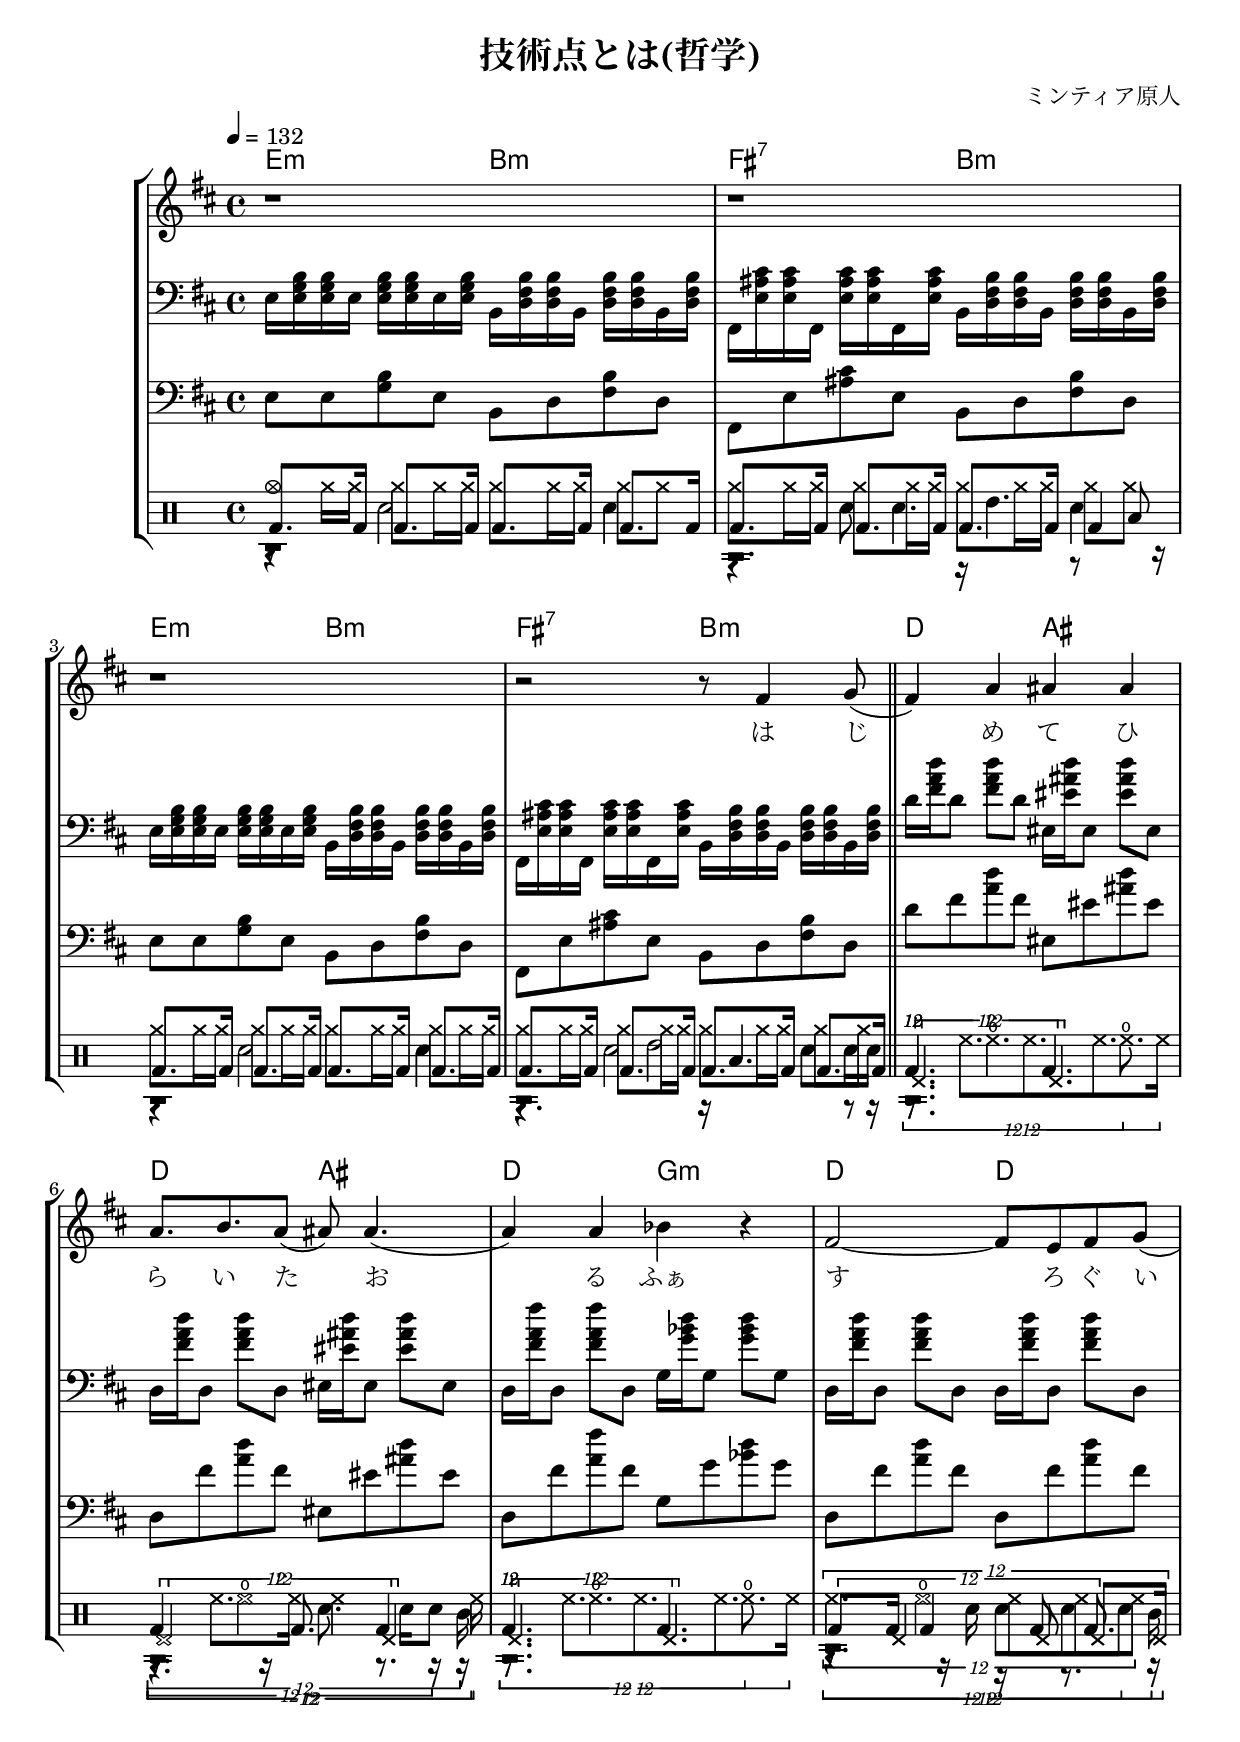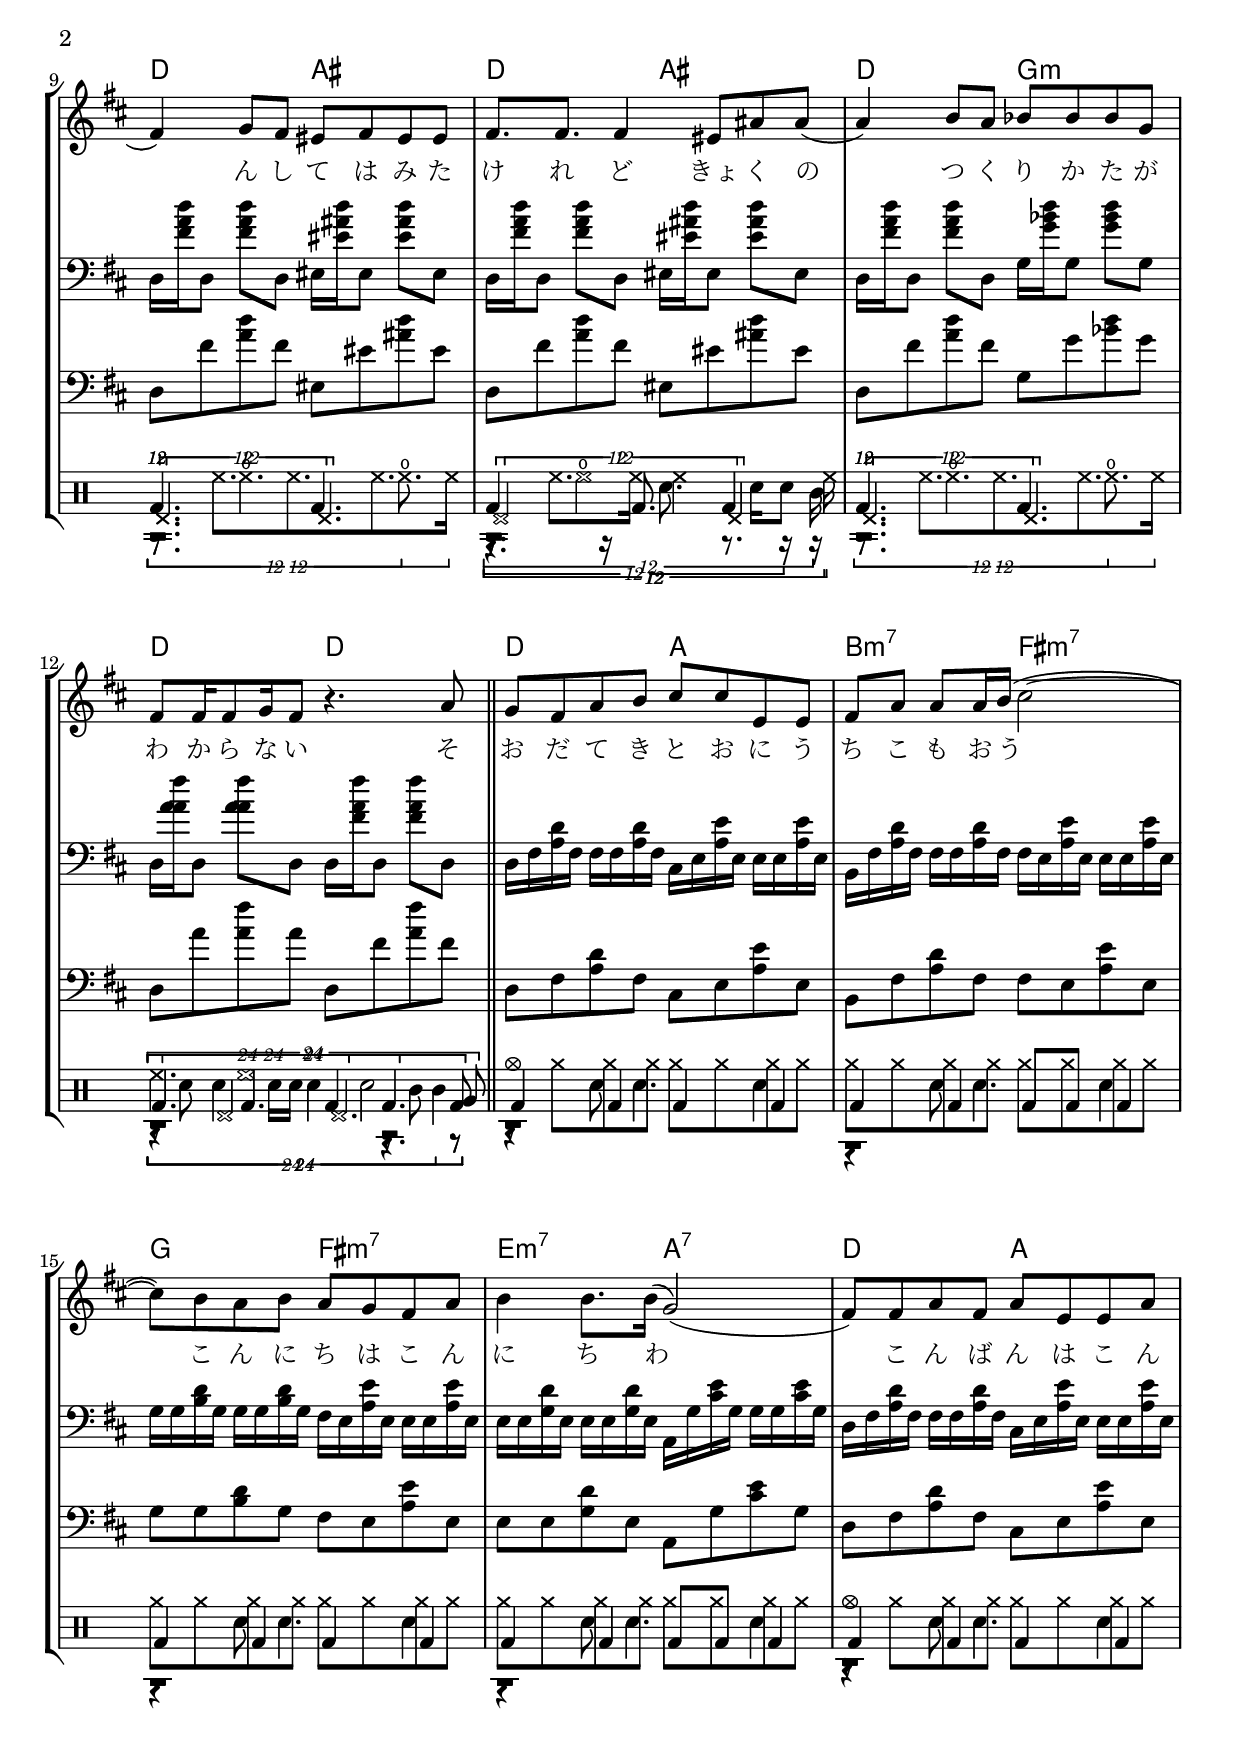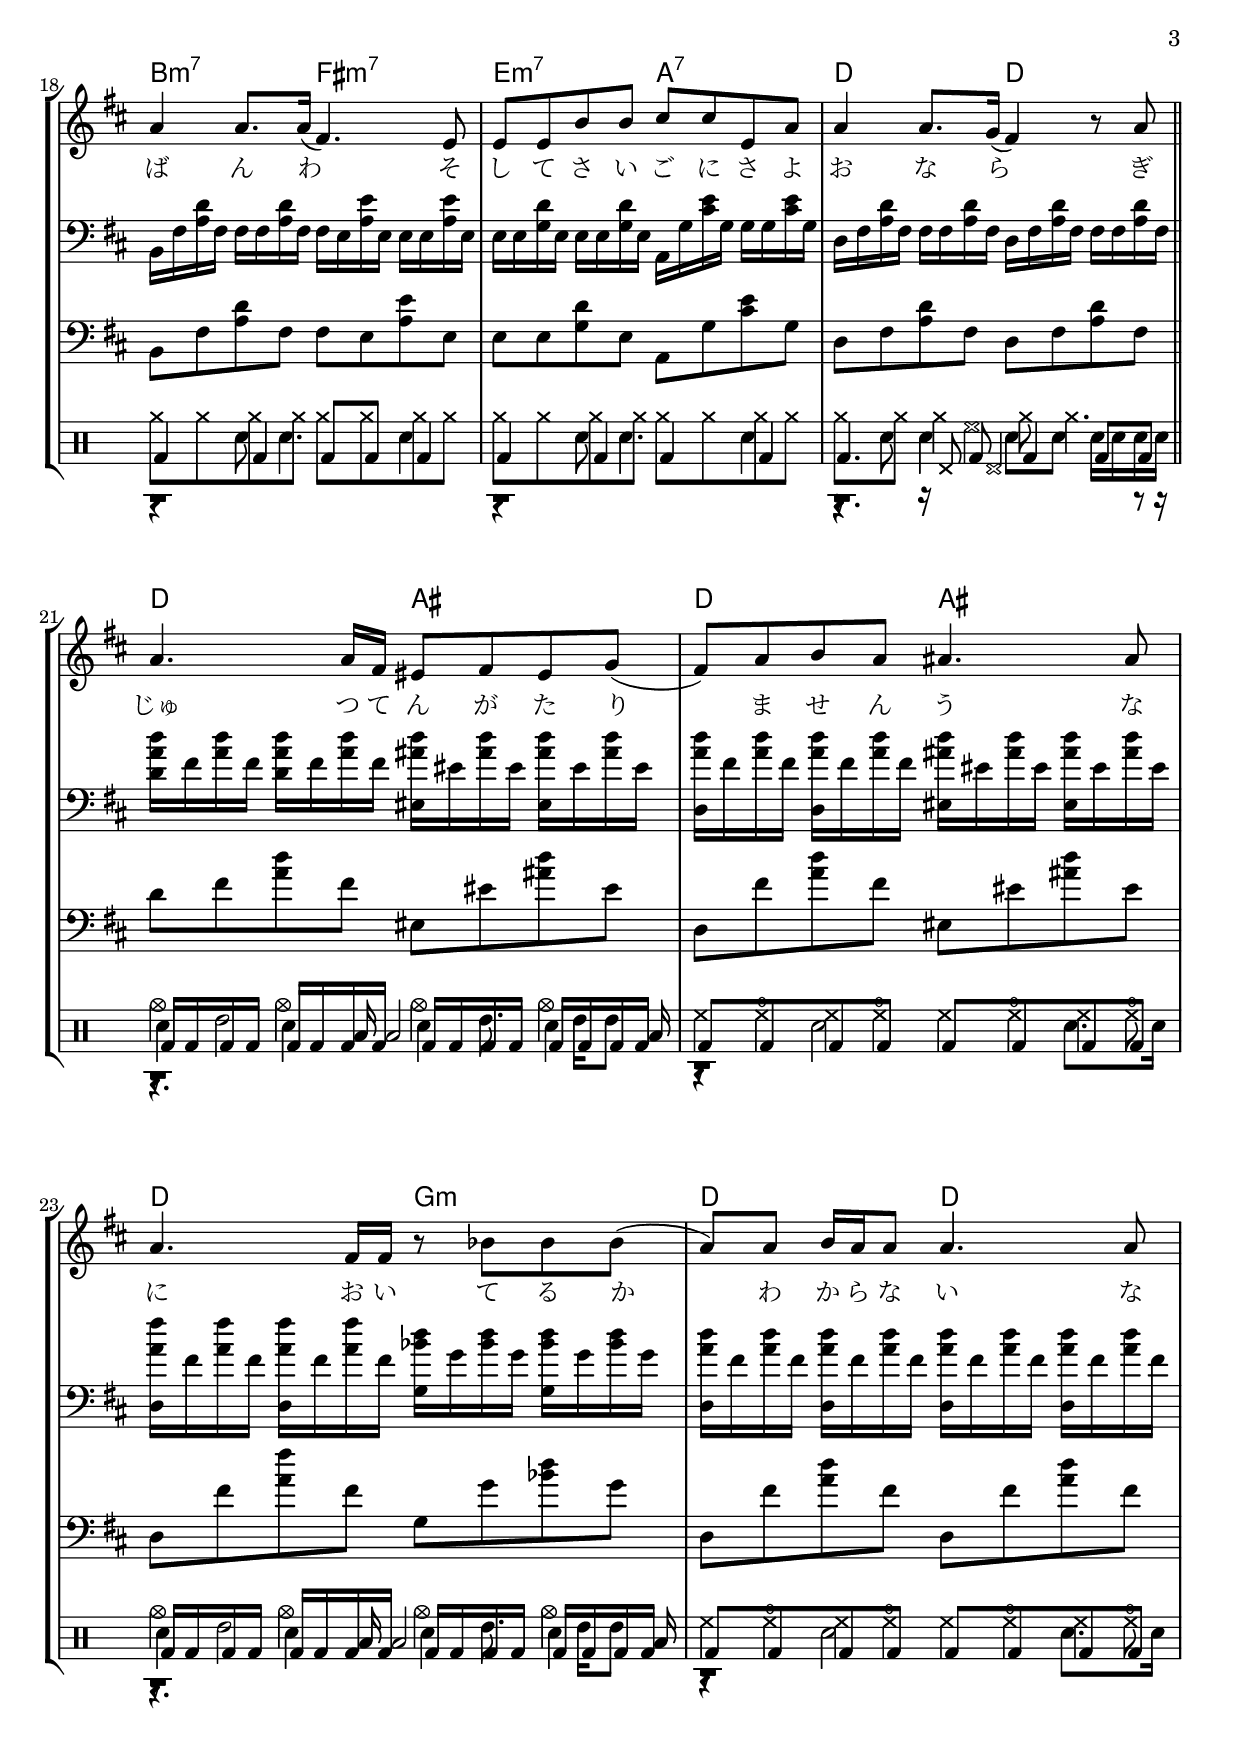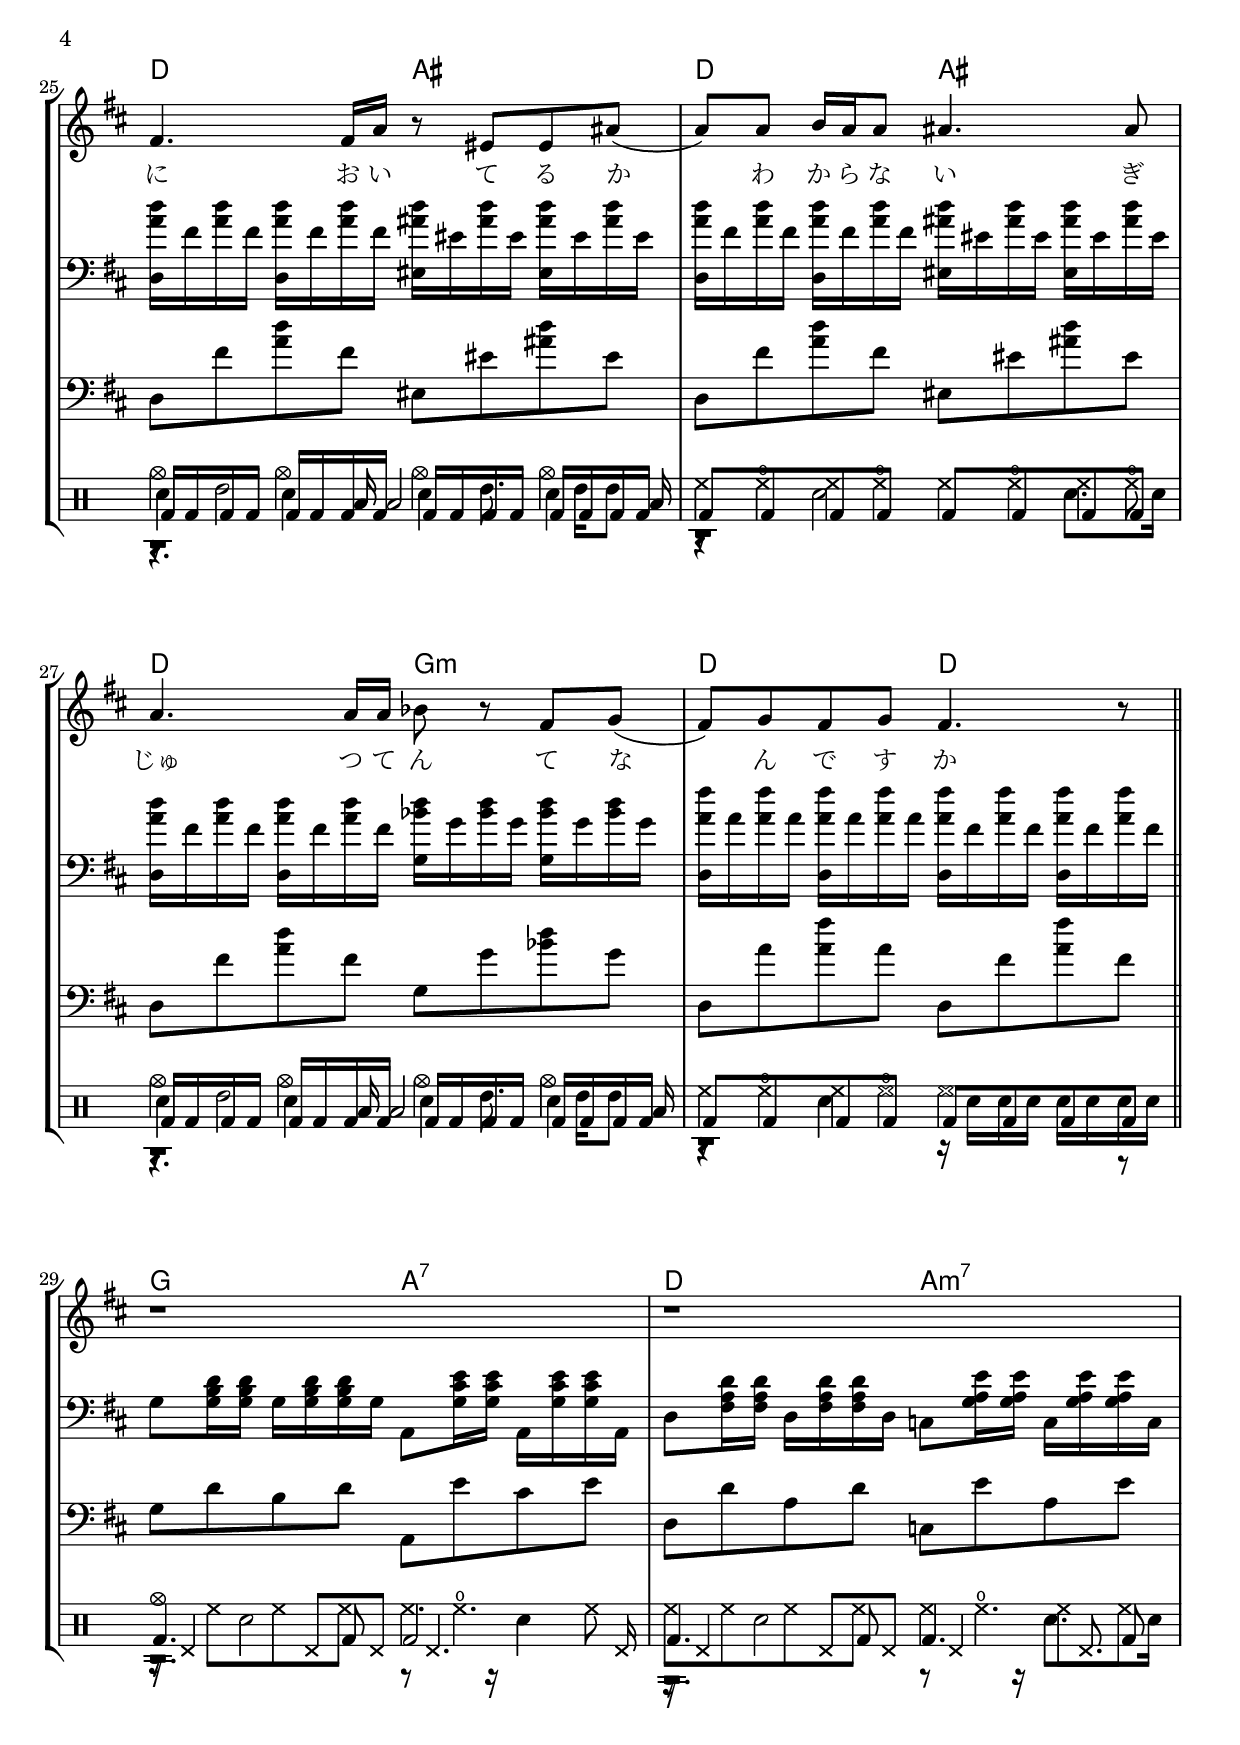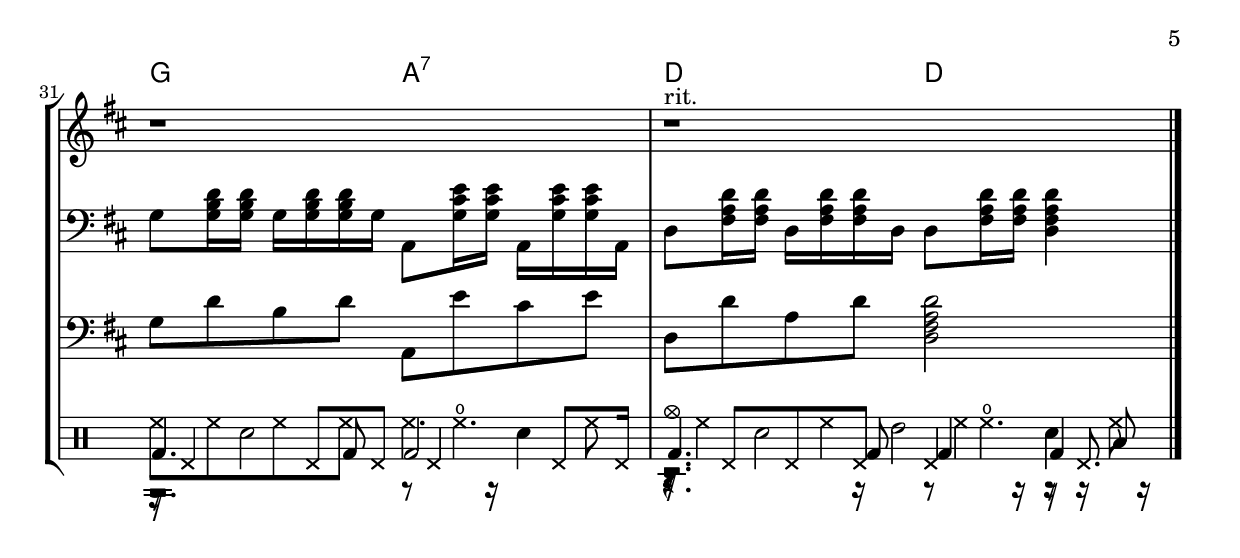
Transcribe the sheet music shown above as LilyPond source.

\version "2.12.1"

\header {
	title = \markup {技術点とは(哲学)}
	composer = \markup \center-column {ミンティア原人}
}

harmony = \chordmode {
	e2:m b:m fis:7 b:m e:m b:m fis:7 b:m 

	d ais d ais d g:m d d d ais d ais d g:m d d 

	d a b:min7 fis:min7 g fis:min7 e:min7 a:7 d a b:min7 fis:min7 e:min7 a:7 d d 

	d ais d ais d g:m d d d ais d ais d g:m d d 

	g a:7 d a:min7 g a:7 d d 
}

melody = {
	\key d \major
	\tempo 4 = 132
	r1 | r1 | r1 | r2 r8 
	\set Staff.midiInstrument = #"mmi0.45"
	fis'4  g'8 
	(fis'4)  a'4  ais'4  ais'4 
	a'8.  b'8.  a'8  (ais'8)  ais'4. 
	(a'4)  a'4  bes'4  r4 
	fis'2~fis'8  e'8  fis'8  g'8 
	(fis'4)  g'8  fis'8  eis'8  fis'8  eis'8  eis'8 
	fis'8.  fis'8.  fis'4  eis'8  ais'8  ais'8 
	(a'4)  b'8  a'8  bes'8  bes'8  bes'8  g'8 
	fis'8  fis'16  fis'8  g'16  fis'8  	r4. 	\set Staff.midiInstrument = #"mmi0.45"
	a'8 
	g'8  fis'8  a'8  b'8  cis''8  cis''8  e'8  e'8 
	fis'8  a'8  a'8  a'16  b'16  (cis''2~ 
	cis''8)  b'8  a'8  b'8  a'8  g'8  fis'8  a'8 
	b'4  b'8.  b'16  (g'2) 
	(fis'8)  fis'8  a'8  fis'8  a'8  e'8  e'8  a'8 
	a'4  a'8.  a'16  (fis'4.)  e'8 
	e'8  e'8  b'8  b'8  cis''8  cis''8  e'8  a'8 
	a'4  a'8.  g'16  (fis'4)  	r8 	\set Staff.midiInstrument = #"mmi0.45"
	a'8 
	a'4.  a'16  fis'16  eis'8  fis'8  eis'8  g'8 
	(fis'8)  a'8  b'8  a'8  ais'4.  ais'8 
	a'4.  fis'16  fis'16  r8  bes'8  bes'8  bes'8 
	(a'8)  a'8  b'16  a'16  a'8  a'4.  a'8 
	fis'4.  fis'16  a'16  r8  eis'8  eis'8  ais'8 
	(a'8)  a'8  b'16  a'16  a'8  ais'4.  ais'8 
	a'4.  a'16  a'16  bes'8  r8  fis'8  g'8 
	(fis'8)  g'8  fis'8  g'8  fis'4.  	r8 	r1 | r1 | r1 | r1^"rit." \bar "|."
}

words = \lyricmode {
	
	は  じ  め  て  ひ  ら  い  た  お  る  ふぁ  す  ろ  ぐ  い  ん  し  て  は  み  た  け  れ  ど  きょ  く  の  つ  く  り  か  た  が  わ  か  ら  な  い  
	そ  お  だ  て  き  と  お  に  う  ち  こ  も  お  う  こ  ん  に  ち  は  こ  ん  に  ち  わ  こ  ん  ば  ん  は  こ  ん  ば  ん  わ  そ  し  て  さ  い  ご  に  さ  よ  お  な  ら  
	ぎ  じゅ  つ  て  ん  が  た  り  ま  せ  ん  う  な  に  お  い  て  る  か  わ  か  ら  な  い  な  に  お  い  て  る  か  わ  か  ら  な  い  ぎ  じゅ  つ  て  ん  て  な  ん  で  す  か  
	
}

tempochange = {
	\tempo 4 = 132
	r1 | r1 | r1 | r1 \bar "||"
	\tempo 4 = 132
	r1 | r1 | r1 | r1 | r1 | r1 | r1 | r1 \bar "||"
	\tempo 4 = 132
	r1 | r1 | r1 | r1 | r1 | r1 | r1 | r1 \bar "||"
	\tempo 4 = 132
	r1 | r1 | r1 | r1 | r1 | r1 | r1 | r1 \bar "||"
	\tempo 4 = 132
	r1 | r1 | r1 | \tempo 4 = 99 r2 \tempo 4 = 88 r2 \bar "|."
}

mainacc = {
	\clef bass
	\set Staff.midiInstrument = #"Koto"
	\key d \major
	\tempo 4 = 132
	e16 <e g b>16 <e g b>16 e16   <e g b>16 <e g b>16 e16 <e g b>16
	b,16 <d fis b>16 <d fis b>16 b,16   <d fis b>16 <d fis b>16 b,16 <d fis b>16
	fis,16 <e ais cis'>16 <e ais cis'>16 fis,16   <e ais cis'>16 <e ais cis'>16 fis,16 <e ais cis'>16
	b,16 <d fis b>16 <d fis b>16 b,16   <d fis b>16 <d fis b>16 b,16 <d fis b>16
	e16 <e g b>16 <e g b>16 e16   <e g b>16 <e g b>16 e16 <e g b>16
	b,16 <d fis b>16 <d fis b>16 b,16   <d fis b>16 <d fis b>16 b,16 <d fis b>16
	fis,16 <e ais cis'>16 <e ais cis'>16 fis,16   <e ais cis'>16 <e ais cis'>16 fis,16 <e ais cis'>16
	b,16 <d fis b>16 <d fis b>16 b,16   <d fis b>16 <d fis b>16 b,16 <d fis b>16
	\bar "||"

	\set Staff.midiInstrument = #"Koto"
	d'16 <fis' a' d''>16 d'8 <fis' a' d''>8 d'8
	eis16 <eis' ais' d''>16 eis8 <eis' ais' d''>8 eis8
	d16 <fis' a' d''>16 d8 <fis' a' d''>8 d8
	eis16 <eis' ais' d''>16 eis8 <eis' ais' d''>8 eis8
	d16 <fis' a' fis''>16 d8 <fis' a' fis''>8 d8
	g16 <g' bes' d''>16 g8 <g' bes' d''>8 g8
	d16 <fis' a' d''>16 d8 <fis' a' d''>8 d8
	d16 <fis' a' d''>16 d8 <fis' a' d''>8 d8
	d16 <fis' a' d''>16 d8 <fis' a' d''>8 d8
	eis16 <eis' ais' d''>16 eis8 <eis' ais' d''>8 eis8
	d16 <fis' a' d''>16 d8 <fis' a' d''>8 d8
	eis16 <eis' ais' d''>16 eis8 <eis' ais' d''>8 eis8
	d16 <fis' a' d''>16 d8 <fis' a' d''>8 d8
	g16 <g' bes' d''>16 g8 <g' bes' d''>8 g8
	d16 <a' a' fis''>16 d8 <a' a' fis''>8 d8
	d16 <fis' a' fis''>16 d8 <fis' a' fis''>8 d8
	\bar "||"

	\set Staff.midiInstrument = #"Koto"
	d16 fis <a d'> fis fis fis <a d'> fis
	cis16 e <a e'> e e e <a e'> e
	b,16 fis <a d'> fis fis fis <a d'> fis
	fis16 e <a e'> e e e <a e'> e
	g16 g <b d'> g g g <b d'> g
	fis16 e <a e'> e e e <a e'> e
	e16 e <g d'> e e e <g d'> e
	a,16 g <cis' e'> g g g <cis' e'> g
	d16 fis <a d'> fis fis fis <a d'> fis
	cis16 e <a e'> e e e <a e'> e
	b,16 fis <a d'> fis fis fis <a d'> fis
	fis16 e <a e'> e e e <a e'> e
	e16 e <g d'> e e e <g d'> e
	a,16 g <cis' e'> g g g <cis' e'> g
	d16 fis <a d'> fis fis fis <a d'> fis
	d16 fis <a d'> fis fis fis <a d'> fis
	\bar "||"

	\set Staff.midiInstrument = #"Koto"
	<d' a' d''>16 fis'16 <a' d''>16 fis'16   <d' a' d''>16 fis'16 <a' d''>16 fis'16
	<eis ais' d''>16 eis'16 <ais' d''>16 eis'16   <eis ais' d''>16 eis'16 <ais' d''>16 eis'16
	<d a' d''>16 fis'16 <a' d''>16 fis'16   <d a' d''>16 fis'16 <a' d''>16 fis'16
	<eis ais' d''>16 eis'16 <ais' d''>16 eis'16   <eis ais' d''>16 eis'16 <ais' d''>16 eis'16
	<d a' fis''>16 fis'16 <a' fis''>16 fis'16   <d a' fis''>16 fis'16 <a' fis''>16 fis'16
	<g bes' d''>16 g'16 <bes' d''>16 g'16   <g bes' d''>16 g'16 <bes' d''>16 g'16
	<d a' d''>16 fis'16 <a' d''>16 fis'16   <d a' d''>16 fis'16 <a' d''>16 fis'16
	<d a' d''>16 fis'16 <a' d''>16 fis'16   <d a' d''>16 fis'16 <a' d''>16 fis'16
	<d a' d''>16 fis'16 <a' d''>16 fis'16   <d a' d''>16 fis'16 <a' d''>16 fis'16
	<eis ais' d''>16 eis'16 <ais' d''>16 eis'16   <eis ais' d''>16 eis'16 <ais' d''>16 eis'16
	<d a' d''>16 fis'16 <a' d''>16 fis'16   <d a' d''>16 fis'16 <a' d''>16 fis'16
	<eis ais' d''>16 eis'16 <ais' d''>16 eis'16   <eis ais' d''>16 eis'16 <ais' d''>16 eis'16
	<d a' d''>16 fis'16 <a' d''>16 fis'16   <d a' d''>16 fis'16 <a' d''>16 fis'16
	<g bes' d''>16 g'16 <bes' d''>16 g'16   <g bes' d''>16 g'16 <bes' d''>16 g'16
	<d a' fis''>16 a'16 <a' fis''>16 a'16   <d a' fis''>16 a'16 <a' fis''>16 a'16
	<d a' fis''>16 fis'16 <a' fis''>16 fis'16   <d a' fis''>16 fis'16 <a' fis''>16 fis'16
	\bar "||"

	\set Staff.midiInstrument = #"Koto"
	g8 <g b d'>16 <g b d'>16   g16 <g b d'>16 <g b d'>16 g16
	a,8 <g cis' e'>16 <g cis' e'>16   a,16 <g cis' e'>16 <g cis' e'>16 a,16
	d8 <fis a d'>16 <fis a d'>16   d16 <fis a d'>16 <fis a d'>16 d16
	c8 <g a e'>16 <g a e'>16   c16 <g a e'>16 <g a e'>16 c16
	g8 <g b d'>16 <g b d'>16   g16 <g b d'>16 <g b d'>16 g16
	a,8 <g cis' e'>16 <g cis' e'>16   a,16 <g cis' e'>16 <g cis' e'>16 a,16
	d8 <fis a d'>16 <fis a d'>16   d16 <fis a d'>16 <fis a d'>16 d16
	d8 <fis a d'>16 <fis a d'>16 <d fis a d'>4
	\bar "|."
}

subacc = {
	\clef bass
	\set Staff.midiInstrument = #"Acoustic grand"
	\key d \major
	\tempo 4 = 132
	e8 e <g b> e
	b,8 d <fis b> d
	fis,8 e <ais cis'> e
	b,8 d <fis b> d
	e8 e <g b> e
	b,8 d <fis b> d
	fis,8 e <ais cis'> e
	b,8 d <fis b> d
	\bar "||"

	\set Staff.midiInstrument = #"Acoustic grand"
	d'8 fis' <a' d''> fis'
	eis8 eis' <ais' d''> eis'
	d8 fis' <a' d''> fis'
	eis8 eis' <ais' d''> eis'
	d8 fis' <a' fis''> fis'
	g8 g' <bes' d''> g'
	d8 fis' <a' d''> fis'
	d8 fis' <a' d''> fis'
	d8 fis' <a' d''> fis'
	eis8 eis' <ais' d''> eis'
	d8 fis' <a' d''> fis'
	eis8 eis' <ais' d''> eis'
	d8 fis' <a' d''> fis'
	g8 g' <bes' d''> g'
	d8 a' <a' fis''> a'
	d8 fis' <a' fis''> fis'
	\bar "||"

	\set Staff.midiInstrument = #"Acoustic grand"
	d8 fis <a d'> fis
	cis8 e <a e'> e
	b,8 fis <a d'> fis
	fis8 e <a e'> e
	g8 g <b d'> g
	fis8 e <a e'> e
	e8 e <g d'> e
	a,8 g <cis' e'> g
	d8 fis <a d'> fis
	cis8 e <a e'> e
	b,8 fis <a d'> fis
	fis8 e <a e'> e
	e8 e <g d'> e
	a,8 g <cis' e'> g
	d8 fis <a d'> fis
	d8 fis <a d'> fis
	\bar "||"

	\set Staff.midiInstrument = #"Acoustic grand"
	d'8 fis' <a' d''> fis'
	eis8 eis' <ais' d''> eis'
	d8 fis' <a' d''> fis'
	eis8 eis' <ais' d''> eis'
	d8 fis' <a' fis''> fis'
	g8 g' <bes' d''> g'
	d8 fis' <a' d''> fis'
	d8 fis' <a' d''> fis'
	d8 fis' <a' d''> fis'
	eis8 eis' <ais' d''> eis'
	d8 fis' <a' d''> fis'
	eis8 eis' <ais' d''> eis'
	d8 fis' <a' d''> fis'
	g8 g' <bes' d''> g'
	d8 a' <a' fis''> a'
	d8 fis' <a' fis''> fis'
	\bar "||"

	\set Staff.midiInstrument = #"Acoustic grand"
	g8 d' b d'
	a,8 e' cis' e'
	d8 d' a d'
	c8 e' a e'
	g8 d' b d'
	a,8 e' cis' e'
	d8 d' a d'
	<d fis a d'>2
	\bar "|."
}

percA = {
	\drummode {
	r8 cymr16 cymr16 cymr8 cymr16 cymr16 cymr8 cymr16 cymr16 cymr8 cymr8  |cymr8 cymr16 cymr16 cymr8 cymr16 cymr16 cymr8 cymr16 cymr16 cymr8 cymr8  |cymr8 cymr16 cymr16 cymr8 cymr16 cymr16 cymr8 cymr16 cymr16 cymr8 cymr16 cymr16  |cymr8 cymr16 cymr16 cymr8 cymr16 cymr16 cymr8 cymr16 cymr16 cymr8 cymr8  \bar "||"
	\times 16/12{ r8 hh8. hh8. hh8. hh16 } |\times 16/12{ r8 hh8. hh16 hh4 r16 hh16 } |\times 16/12{ r8 hh8. hh8. hh8. hh16 } |\times 16/12{ hh4. hh8 hh8 hh8 } |\times 16/12{ r8 hh8. hh8. hh8. hh16 } |\times 16/12{ r8 hh8. hh16 hh4 r16 hh16 } |\times 16/12{ r8 hh8. hh8. hh8. hh16 } |\times 16/24{ hh4. hh1 r8 } \bar "||"
	r8 cymr8 cymr8 cymr8 cymr8 cymr8 cymr8 cymr8  |cymr8 cymr8 cymr8 cymr8 cymr8 cymr8 cymr8 cymr8  |cymr8 cymr8 cymr8 cymr8 cymr8 cymr8 cymr8 cymr8  |cymr8 cymr8 cymr8 cymr8 cymr8 cymr8 cymr8 cymr8  |r8 cymr8 cymr8 cymr8 cymr8 cymr8 cymr8 cymr8  |cymr8 cymr8 cymr8 cymr8 cymr8 cymr8 cymr8 cymr8  |cymr8 cymr8 cymr8 cymr8 cymr8 cymr8 cymr8 cymr8  |cymr8 cymr8 cymr4 cymr8 cymr4.  \bar "||"
	r1  |hh4 hh4 hh4 hh4  |r1  |hh4 hh4 hh4 hh4  |r1  |hh4 hh4 hh4 hh4  |r1  |hh4 hh4 hh2  \bar "||"
	r2 r8 hho4.  |r2 r8 hho4.  |r2 r8 hho4.  |r2 r8 hho4.  \bar "|."
	}
}

percB = {
	\drummode {
	r4 sn2 sn4  |r4 sn8 sn4. sn4  |r4 sn2 sn4  |r4 sn2 sn8 sn16 sn16  \bar "||"
	\times 16/12{ r2. } |\times 16/12{ r4. sn8. sn16 sn8 } |\times 16/12{ r2. } |\times 16/12{ r4 r16 sn16 sn8 sn8 sn8 } |\times 16/12{ r2. } |\times 16/12{ r4. sn8. sn16 sn8 } |\times 16/12{ r2. } |\times 16/24{ r8 sn8 sn4 sn16 sn16 sn4 sn2 r8 } \bar "||"
	r4 sn8 sn4. sn4  |r4 sn8 sn4. sn4  |r4 sn8 sn4. sn4  |r4 sn8 sn4. sn4  |r4 sn8 sn4. sn4  |r4 sn8 sn4. sn4  |r4 sn8 sn4. sn4  |r8 sn8 sn4 sn8 sn8 sn16 sn16 sn16 sn16  \bar "||"
	sn4 sn4 sn4 sn4  |r4 sn2 sn8. sn16  |sn4 sn4 sn4 sn4  |r4 sn2 sn8. sn16  |sn4 sn4 sn4 sn4  |r4 sn2 sn8. sn16  |sn4 sn4 sn4 sn4  |r4 sn4 r16 sn16 sn16 sn16 sn16 sn16 sn16 sn16  \bar "||"
	r8 hh8 hh8 hh8 hh4. hh8  |hh8 hh8 hh8 hh8 hh4 hh8 hh8  |hh8 hh8 hh8 hh8 hh4. hh8  |r16 hh4 hh4 hh4 r16 hh8  \bar "|."
	}
}

percC = {
	\drummode {
	bd8. bd16 bd8. bd16 bd8. bd16 bd8. bd16  |bd8. bd16 bd8. bd16 bd8. bd16 bd4  |bd8. bd16 bd8. bd16 bd8. bd16 bd8. bd16  |bd8. bd16 bd8. bd16 bd8. bd16 bd8. bd16  \bar "||"
	\times 16/12{ bd4. bd4. } |\times 16/12{ bd4 r16 bd8. bd4 } |\times 16/12{ bd4. bd4. } |\times 16/12{ bd8 bd16 bd4 bd8 bd8. } |\times 16/12{ bd4. bd4. } |\times 16/12{ bd4 r16 bd8. bd4 } |\times 16/12{ bd4. bd4. } |\times 16/24{ bd4. bd4. bd4 bd4. bd8 } \bar "||"
	bd4 bd4 bd4 bd4  |bd4 bd4 bd8 bd8 bd4  |bd4 bd4 bd4 bd4  |bd4 bd4 bd8 bd8 bd4  |bd4 bd4 bd4 bd4  |bd4 bd4 bd8 bd8 bd4  |bd4 bd4 bd4 bd4  |bd4. bd8 bd4 bd8 bd8  \bar "||"
	bd16 bd16 bd16 bd16 bd16 bd16 bd16 bd16 bd16 bd16 bd16 bd16 bd16 bd16 bd16 bd16  |bd8 bd8 bd8 bd8 bd8 bd8 bd8 bd8  |bd16 bd16 bd16 bd16 bd16 bd16 bd16 bd16 bd16 bd16 bd16 bd16 bd16 bd16 bd16 bd16  |bd8 bd8 bd8 bd8 bd8 bd8 bd8 bd8  |bd16 bd16 bd16 bd16 bd16 bd16 bd16 bd16 bd16 bd16 bd16 bd16 bd16 bd16 bd16 bd16  |bd8 bd8 bd8 bd8 bd8 bd8 bd8 bd8  |bd16 bd16 bd16 bd16 bd16 bd16 bd16 bd16 bd16 bd16 bd16 bd16 bd16 bd16 bd16 bd16  |bd8 bd8 bd8 bd8 bd8 bd8 bd8 bd8  \bar "||"
	r16 hhp4 hhp8 hhp8 hhp4. hhp16  |r16 hhp4 hhp8 hhp8 hhp4 hhp8.  |r16 hhp4 hhp8 hhp8 hhp4 hhp8 hhp16  |r8 hhp8 hhp8 hhp8 hhp4 r16 hhp8.  \bar "|."
	}
}

percD = {
	\drummode {
	r1  |r2 r16 tommh4. r16  |r1  |r4. tommh2 r8  \bar "||"
	\times 16/12{ r8. hho4. hho8. } |\times 16/12{ r8. hho2 r16 } |\times 16/12{ r8. hho4. hho8. } |\times 16/12{ r8. hho2 r16 } |\times 16/12{ r8. hho4. hho8. } |\times 16/12{ r8. hho2 r16 } |\times 16/12{ r8. hho4. hho8. } |\times 16/24{ r1 r2 } \bar "||"
	cymc1  |r1 |r1 |r1 |cymc1  |r1 |r1 |r1 \bar "||"
	r1  |r8 hho4 hho4 hho4 hho8  |r1  |r8 hho4 hho4 hho4 hho8  |r1  |r8 hho4 hho4 hho4 hho8  |r1  |r8 hho4 hho2 r8  \bar "||"
	r8. sn2 r16 sn4  |r8. sn2 r16 sn8. sn16  |r8. sn2 r16 sn4  |r8. sn2 r16 sn4  \bar "|."
	}
}

percE = {
	\drummode {
	r1  |r2. r8 toml8  |r1  |r2 r16 toml4. r16  \bar "||"
	\times 16/12{ hhp4. hhp4. } |\times 16/12{ hhp2 hhp4 } |\times 16/12{ hhp4. hhp4. } |\times 16/12{ r8 hhp4 r16 hhp8 hhp8 hhp16 } |\times 16/12{ hhp4. hhp4. } |\times 16/12{ hhp2 hhp4 } |\times 16/12{ hhp4. hhp4. } |\times 16/24{ r4 hhp2 hhp2. } \bar "||"
	r1 |r1 |r1 |r1 |r1 |r1 |r1 |r4 r16 hhp8 hhp2 r16  \bar "||"
	cymc4 cymc4 cymc4 cymc4  |r1 |cymc4 cymc4 cymc4 cymc4  |r1 |cymc4 cymc4 cymc4 cymc4  |r1 |cymc4 cymc4 cymc4 cymc4  |r1 \bar "||"
	bd4. bd8 bd2  |bd4. bd8 bd4. bd8  |bd4. bd8 bd2  |bd4. bd8 bd4 bd4  \bar "|."
	}
}

percF = {
	\drummode {
	cymc1  |r1 |r1 |r1 \bar "||"
	\times 16/12{ r2. } |\times 16/12{ r2 r8. tomml16 } |\times 16/12{ r2. } |\times 16/12{ r2 r8. tomml16 } |\times 16/12{ r2. } |\times 16/12{ r2 r8. tomml16 } |\times 16/12{ r2. } |\times 16/24{ r1 r8 tomml8 tomml4 } \bar "||"
	r1 |r1 |r1 |r1 |r1 |r1 |r1 |r4. hh2 r8  \bar "||"
	r8 tommh2 tommh8. tommh16 tommh8  |r1 |r8 tommh2 tommh8. tommh16 tommh8  |r1 |r8 tommh2 tommh8. tommh16 tommh8  |r1 |r8 tommh2 tommh8. tommh16 tommh8  |r1 \bar "||"
	cymc1  |r1 |r1 |cymc1  \bar "|."
	}
}

percG = {
	\drummode {
	r1 | r1 | r1 | r1 \bar "||"
	r1 |r1 |r1 |r1 |r1 |r1 |r1 |\times 16/24{ r1 r4. tomfh8 } \bar "||"
	r1 | r1 | r1 | r1 | r1 | r1 | r1 | r1 \bar "||"
	r4. toml16 toml2 toml16  |r1 |r4. toml16 toml2 toml16  |r1 |r4. toml16 toml2 toml16  |r1 |r4. toml16 toml2 toml16  |r1 \bar "||"
	r1 |r1 |r1 |r4. r16 tommh2 r16  \bar "|."
	}
}

percH = {
	\drummode {
	r1 | r1 | r1 | r1 \bar "||"
	r1 | r1 | r1 | r1 | r1 | r1 | r1 | r1 \bar "||"
	r1 | r1 | r1 | r1 | r1 | r1 | r1 | r1 \bar "||"
	r1 | r1 | r1 | r1 | r1 | r1 | r1 | r1 \bar "||"
	r1 |r1 |r1 |r2. r8 toml8  \bar "|."
	}
}

\score {
	<<
		\new StaffGroup <<
			\new ChordNames {\harmony}
			\new Voice = "melody" {\melody}
			\new Lyrics \lyricsto "melody" \words
			\new Staff = "mainacc" {\mainacc}
			\new Staff = "subacc" {\subacc}
			\new DrumStaff <<
				\new DrumVoice {\percA}
				\new DrumVoice {\percB}
				\new DrumVoice {\percC}
				\new DrumVoice {\percD}
				\new DrumVoice {\percE}
				\new DrumVoice {\percF}
				\new DrumVoice {\percG}
				\new DrumVoice {\percH}
			>>
		>>
	>>
	\layout { }
}
